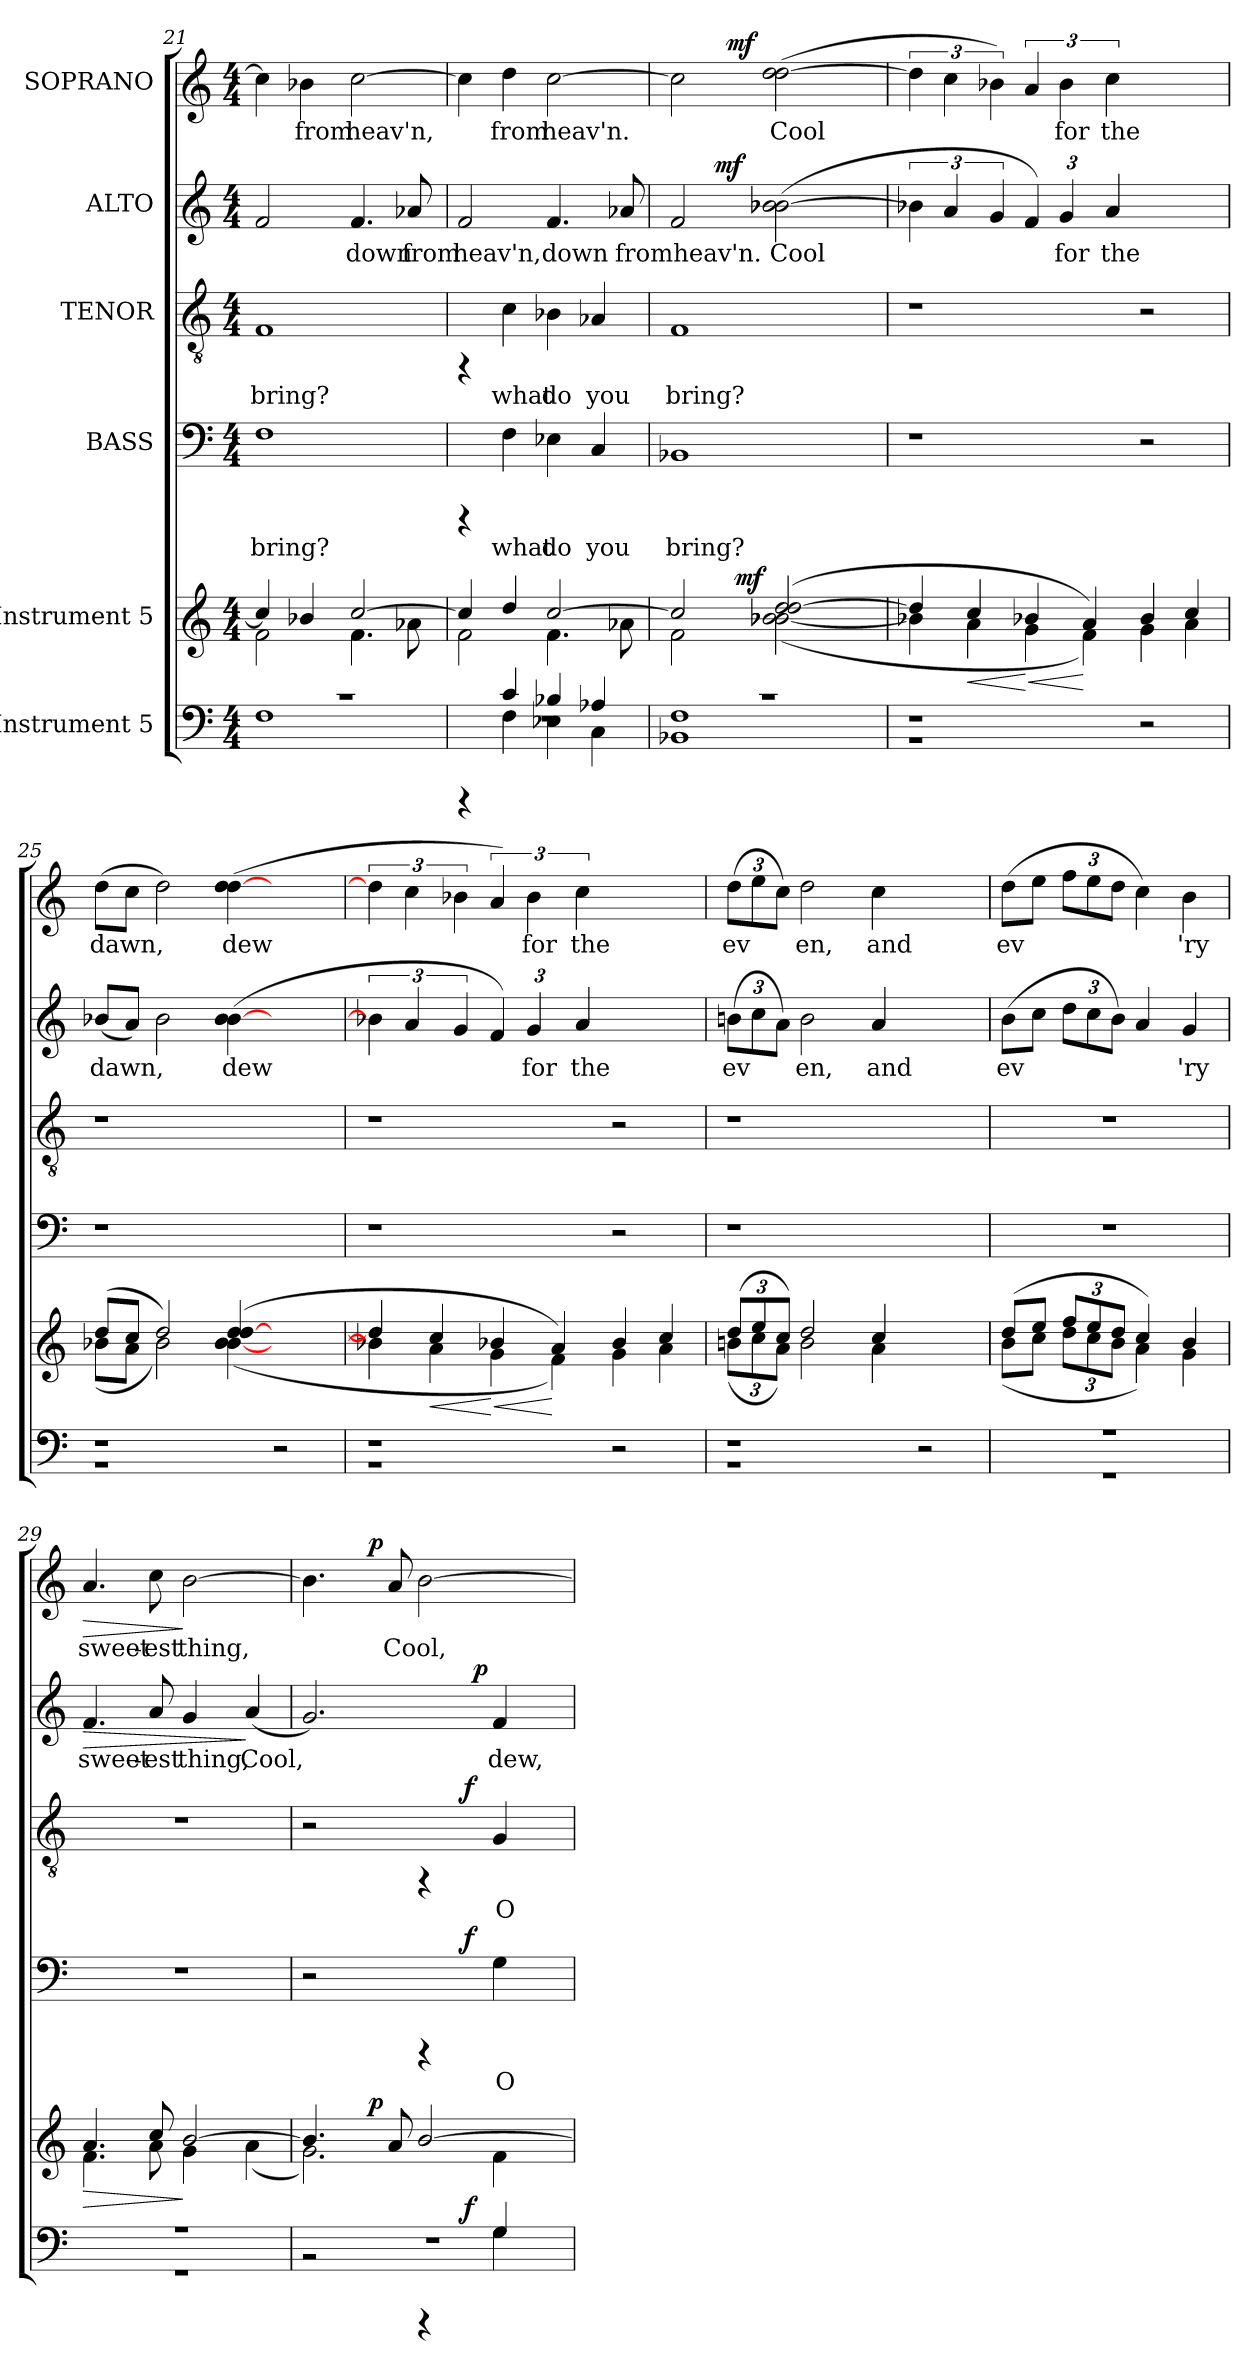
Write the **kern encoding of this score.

**kern	**dynam	**kern	**dynam	**kern	**text	**dynam	**kern	**text	**dynam	**kern	**text	**dynam	**kern	**text	**dynam
*part6	*part6	*part5	*part5	*part4	*part4	*part4	*part3	*part3	*part3	*part2	*part2	*part2	*part1	*part1	*part1
*staff6	*staff6	*staff5	*staff5	*staff4	*staff4	*staff4	*staff3	*staff3	*staff3	*staff2	*staff2	*staff2	*staff1	*staff1	*staff1
*I"Instrument 5	*	*I"Instrument 5	*	*I"BASS	*	*	*I"TENOR	*	*	*I"ALTO	*	*	*I"SOPRANO	*	*
*clefF4	*	*clefG2	*	*clefF4	*	*	*clefGv2	*	*	*clefG2	*	*	*clefG2	*	*
*k[]	*	*k[]	*	*k[]	*	*	*k[]	*	*	*k[]	*	*	*k[]	*	*
*C:	*	*C:	*	*C:	*	*	*C:	*	*	*C:	*	*	*C:	*	*
*M4/4	*	*M4/4	*	*M4/4	*	*	*M4/4	*	*	*M4/4	*	*	*M4/4	*	*
=21	=21	=21	=21	=21	=21	=21	=21	=21	=21	=21	=21	=21	=21	=21	=21
*^	*	*^	*	*	*	*	*	*	*	*	*	*	*	*	*
!	!	!	!	!	!	!	!LO:LY:b:cj	!	!	!LO:LY:b:cj	!	!	!LO:LY:b:cj	!	!	!LO:LY:b:cj	!
1r	1F	.	4cc/]	2f\	.	1F	bring?	.	1F	bring?	.	2f/	.	.	4cc\]	.	.
!	!	!	!	!	!	!	!	!	!	!	!	!	!	!	!	!LO:LY:b:cj	!
.	.	.	4b-X/	.	.	.	.	.	.	.	.	.	.	.	4b-X\	from	.
!	!	!	!	!	!	!	!	!	!	!	!	!	!LO:LY:b:cj	!	!	!LO:LY:b:cj	!
.	.	.	[>2cc/	4.f\	.	.	.	.	.	.	.	4.f/	down	.	[>2cc\	heav'n,	.
!	!	!	!	!	!	!	!	!	!	!	!	!	!LO:LY:b:cj	!	!	!	!
.	.	.	.	8a-X\	.	.	.	.	.	.	.	8a-X/	from	.	.	.	.
!!LO:PB:g=z
=22	=22	=22	=22	=22	=22	=22	=22	=22	=22	=22	=22	=22	=22	=22	=22	=22	=22
*	*^	*	*	*	*	*	*	*	*	*	*	*	*	*	*	*	*
!	!	!	!	!	!	!	!	!	!	!	!	!	!	!LO:LY:b:cj	!	!	!LO:LY:b:cj	!
1r	4rCCC	4ryy	.	4cc/]	2f\	.	4rCCC	.	.	4rFF	.	.	2f/	heav'n,	.	4cc\]	.	.
!	!	!	!	!	!	!	!	!LO:LY:b:cj	!	!	!LO:LY:b:cj	!	!	!	!	!	!LO:LY:b:cj	!
.	4c/	4F\	.	4dd/	.	.	4F\	what	.	4c\	what	.	.	.	.	4dd\	from	.
!	!	!	!	!	!	!	!	!LO:LY:b:cj	!	!	!LO:LY:b:cj	!	!	!LO:LY:b:cj	!	!	!LO:LY:b:cj	!
.	4B-X/	4E-X\	.	[>2cc/	4.f\	.	4E-X\	do	.	4B-X\	do	.	4.f/	down	.	[>2cc\	heav'n.	.
!	!	!	!	!	!	!	!	!LO:LY:b:cj	!	!	!LO:LY:b:cj	!	!	!	!	!	!	!
.	4A-X/	4C\	.	.	.	.	4C/	you	.	4A-X/	you	.	.	.	.	.	.	.
!	!	!	!	!	!	!	!	!	!	!	!	!	!	!LO:LY:b:cj	!	!	!	!
.	.	.	.	.	8a-X\	.	.	.	.	.	.	.	8a-X/	fromheav'n.	.	.	.	.
*	*v	*v	*	*	*	*	*	*	*	*	*	*	*	*	*	*	*	*
=23	=23	=23	=23	=23	=23	=23	=23	=23	=23	=23	=23	=23	=23	=23	=23	=23	=23
!	!	!	!	!	!	!	!LO:LY:b:cj	!	!	!LO:LY:b:cj	!	!	!LO:LY:b:cj	!	!	!LO:LY:b:cj	!
*	*	*	*	*^	*	*	*	*	*	*	*	*^	*	*	*^	*	*
1r	1F 1BB-X	.	2cc/]	2f\	4ryy	.	1BB-X	bring?	.	1F	bring?	.	2f/	4ryy	.	.	2cc\]	4ryy	.	.
!	!	!	!	!	!	!	!	!	!	!	!	!	!	!	!	!LO:DY:a	!	!	!	!
.	.	.	.	.	32.ryy	.	.	.	.	.	.	.	.	2.ryy	.	mf	.	32ryy	.	.
!	!	!	!	!	!	!	!	!	!	!	!	!	!	!	!	!	!	!	!	!LO:DY:a
.	.	.	.	.	.	.	.	.	.	.	.	.	.	.	.	.	.	2ryy	.	mf
!	!	!	!	!	!	!LO:DY:a	!	!	!	!	!	!	!	!	!	!	!	!	!	!
.	.	.	.	.	2ryy	mf	.	.	.	.	.	.	.	.	.	.	.	.	.	.
!	!	!	!	!	!	!	!	!	!	!	!	!	!	!	!LO:LY:b:cj	!	!	!	!LO:LY:b:cj	!
.	.	.	(>2dd/ [>2dd/	(<2b-X\ [<2b-X\	.	.	.	.	.	.	.	.	(>2b-X\ [>2b-X\	.	Cool	.	(>2dd\ [>2dd\	.	Cool	.
.	.	.	.	.	.	.	.	.	.	.	.	.	.	.	.	.	.	8..ryy	.	.
.	.	.	.	.	8ryy	.	.	.	.	.	.	.	.	.	.	.	.	.	.	.
.	.	.	.	.	16ryy	.	.	.	.	.	.	.	.	.	.	.	.	.	.	.
.	.	.	.	.	64ryy	.	.	.	.	.	.	.	.	.	.	.	.	.	.	.
=24	=24	=24	=24	=24	=24	=24	=24	=24	=24	=24	=24	=24	=24	=24	=24	=24	=24	=24	=24	=24
!	!	!	!	!	!	!	!	!	!	!	!	!	!	!	!LO:LY:b:cj	!	!	!	!LO:LY:b:cj	!
*	*	*	*	*	*	*	*	*	*	*	*	*	*v	*v	*	*	*	*	*	*
*	*	*	*	*v	*v	*	*	*	*	*	*	*	*	*	*	*v	*v	*	*
1r	1r	.	4dd/]	4b-X\]	.	1r	.	.	1r	.	.	6b-X\]	.	.	6dd\]	.	.
*	*	*	*	*	*	*	*	*	*	*	*	*Xbrackettup	*	*	*	*	*
!	!	!	!	!	!	!	!	!	!	!	!	!	!LO:LY:b:cj	!	!	!LO:LY:b:cj	!
.	.	.	.	.	.	.	.	.	.	.	.	6a/	.	.	6cc\	.	.
!	!	!	!	!	!LO:HP:b	!	!	!	!	!	!	!	!	!	!	!	!
.	.	.	4cc>/	4a<\	<	.	.	.	.	.	.	.	.	.	.	.	.
!	!	!	!	!	!	!	!	!	!	!	!	!	!LO:LY:b:cj	!	!	!LO:LY:b:cj	!
.	.	.	.	.	.	.	.	.	.	.	.	6g/	.	.	6b-X\)	.	.
!	!	!	!	!	!LO:HP:b	!	!	!	!	!	!	!	!LO:LY:b:cj	!	!	!LO:LY:b:cj	!
.	.	.	4b-X/	4g\	< [	.	.	.	.	.	.	6f/)	.	.	6a/	.	.
!	!	!	!	!	!	!	!	!	!	!	!	!	!LO:LY:b:cj	!	!	!	!
*	*	*	*	*	*	*	*	*	*	*	*	*	*	*	*Xbrackettup	*	*
!	!	!	!	!	!	!	!	!	!	!	!	!	!	!	!	!LO:LY:b:cj	!
.	.	.	.	.	.	.	.	.	.	.	.	6g/	for	.	6b-\	for	.
.	.	.	4a/)	4f\)	.	.	.	.	.	.	.	.	.	.	.	.	.
!	!	!	!	!	!	!	!	!	!	!	!	!	!LO:LY:b:cj	!	!	!LO:LY:b:cj	!
.	.	.	.	.	.	.	.	.	.	.	.	6a/	the	.	6cc\	the	.
2r	2ryy	.	4b->/	4g<\	[	2r	.	.	2r	.	.	2ryy	.	.	2ryy	.	.
.	.	.	4cc/	4a\	.	.	.	.	.	.	.	.	.	.	.	.	.
=25	=25	=25	=25	=25	=25	=25	=25	=25	=25	=25	=25	=25	=25	=25	=25	=25	=25
!	!	!	!	!	!	!	!	!	!	!	!	!	!LO:LY:b:cj	!	!	!LO:LY:b:cj	!
1r	1r	.	(>8dd/L	(<8b-X\L	.	1r	.	.	1r	.	.	(>8b-X/L	dawn,	.	(>8dd\L	dawn,	.
!	!	!	!	!	!	!	!	!	!	!	!	!	!LO:LY:b:cj	!	!	!LO:LY:b:cj	!
.	.	.	8cc/J	8a\J	.	.	.	.	.	.	.	8a/J)	.	.	8cc\J	.	.
!	!	!	!	!	!	!	!	!	!	!	!	!	!LO:LY:b:cj	!	!	!LO:LY:b:cj	!
.	.	.	2dd/)	2b-\)	.	.	.	.	.	.	.	2b-\	.	.	2dd\)	.	.
!	!	!	!	!	!	!	!	!	!	!	!	!	!LO:LY:b:cj	!	!	!LO:LY:b:cj	!
.	.	.	(>4dd/ [>4dd/	(<4b-\ [<4b-\	.	.	.	.	.	.	.	(>4b-\ [>4b-\	dew	.	(>4dd\ [>4dd\	dew	.
2ryy	2r	.	2ryy	2ryy	.	2ryy	.	.	2ryy	.	.	2ryy	.	.	2ryy	.	.
=26	=26	=26	=26	=26	=26	=26	=26	=26	=26	=26	=26	=26	=26	=26	=26	=26	=26
*	*	*	*	*	*	*	*	*	*	*	*	*brackettup	*	*	*	*	*
!	!	!	!	!	!	!	!	!	!	!	!	!	!LO:LY:b:cj	!	!	!	!
*	*	*	*	*	*	*	*	*	*	*	*	*	*	*	*brackettup	*	*
!	!	!	!	!	!	!	!	!	!	!	!	!	!	!	!	!LO:LY:b:cj	!
1r	1r	.	4dd/]	4b-X\]	.	1r	.	.	1r	.	.	6b-X\]	.	.	6dd\]	.	.
*	*	*	*	*	*	*	*	*	*	*	*	*Xbrackettup	*	*	*	*	*
!	!	!	!	!	!	!	!	!	!	!	!	!	!LO:LY:b:cj	!	!	!LO:LY:b:cj	!
.	.	.	.	.	.	.	.	.	.	.	.	6a/	.	.	6cc\	.	.
!	!	!	!	!	!LO:HP:b	!	!	!	!	!	!	!	!	!	!	!	!
.	.	.	4cc>/	4a<\	<	.	.	.	.	.	.	.	.	.	.	.	.
!	!	!	!	!	!	!	!	!	!	!	!	!	!LO:LY:b:cj	!	!	!LO:LY:b:cj	!
.	.	.	.	.	.	.	.	.	.	.	.	6g/	.	.	6b-X\	.	.
!	!	!	!	!	!LO:HP:b	!	!	!	!	!	!	!	!LO:LY:b:cj	!	!	!LO:LY:b:cj	!
.	.	.	4b-X/	4g\	< [	.	.	.	.	.	.	6f/)	.	.	6a/)	.	.
!	!	!	!	!	!	!	!	!	!	!	!	!	!LO:LY:b:cj	!	!	!LO:LY:b:cj	!
.	.	.	.	.	.	.	.	.	.	.	.	6g/	for	.	6b-\	for	.
.	.	.	4a/)	4f\)	.	.	.	.	.	.	.	.	.	.	.	.	.
!	!	!	!	!	!	!	!	!	!	!	!	!	!LO:LY:b:cj	!	!	!LO:LY:b:cj	!
.	.	.	.	.	.	.	.	.	.	.	.	6a/	the	.	6cc\	the	.
2r	2ryy	.	4b->/	4g<\	[	2r	.	.	2r	.	.	2ryy	.	.	2ryy	.	.
.	.	.	4cc/	4a\	.	.	.	.	.	.	.	.	.	.	.	.	.
=27	=27	=27	=27	=27	=27	=27	=27	=27	=27	=27	=27	=27	=27	=27	=27	=27	=27
*	*	*	*Xbrackettup	*	*	*	*	*	*	*	*	*brackettup	*	*	*	*	*
!	!	!	!	!	!	!	!	!	!	!	!	!	!LO:LY:b:cj	!	!	!LO:LY:b:cj	!
1r	1r	.	(>12dd/L	(<12bn\L	.	1r	.	.	1r	.	.	(>12bn\L	ev-	.	(>12dd\L	ev-	.
!	!	!	!	!	!	!	!	!	!	!	!	!	!LO:LY:b:cj	!	!	!LO:LY:b:cj	!
.	.	.	12ee/	12cc\	.	.	.	.	.	.	.	12cc\	--	.	12ee\	--	.
!	!	!	!	!	!	!	!	!	!	!	!	!	!LO:LY:b:cj	!	!	!LO:LY:b:cj	!
.	.	.	12cc/J)	12a\J)	.	.	.	.	.	.	.	12a\J)	--	.	12cc\J)	--	.
!	!	!	!	!	!	!	!	!	!	!	!	!	!LO:LY:b:cj	!	!	!LO:LY:b:cj	!
.	.	.	2dd/	2b\	.	.	.	.	.	.	.	2b\	-en,	.	2dd\	-en,	.
!	!	!	!	!	!	!	!	!	!	!	!	!	!LO:LY:b:cj	!	!	!LO:LY:b:cj	!
.	.	.	4cc/	4a\	.	.	.	.	.	.	.	4a/	and	.	4cc\	and	.
2ryy	2r	.	2ryy	2ryy	.	2ryy	.	.	2ryy	.	.	2ryy	.	.	2ryy	.	.
!!LO:LB:g=z
=28	=28	=28	=28	=28	=28	=28	=28	=28	=28	=28	=28	=28	=28	=28	=28	=28	=28
!	!	!	!	!	!	!	!	!	!	!	!	!	!LO:LY:b:cj	!	!	!LO:LY:b:cj	!
1r	1r	.	(>8dd/L	(<8b\L	.	1r	.	.	1r	.	.	(>8b\L	ev-	.	(>8dd\L	ev-	.
!	!	!	!	!	!	!	!	!	!	!	!	!	!LO:LY:b:cj	!	!	!LO:LY:b:cj	!
.	.	.	8ee/J	8cc\J	.	.	.	.	.	.	.	8cc\J	--	.	8ee\J	--	.
!	!	!	!	!	!	!	!	!	!	!	!	!	!LO:LY:b:cj	!	!	!LO:LY:b:cj	!
.	.	.	12ff/L	12dd\L	.	.	.	.	.	.	.	12dd\L	--	.	12ff\L	--	.
!	!	!	!	!	!	!	!	!	!	!	!	!	!LO:LY:b:cj	!	!	!LO:LY:b:cj	!
.	.	.	12ee/	12cc\	.	.	.	.	.	.	.	12cc\	--	.	12ee\	--	.
!	!	!	!	!	!	!	!	!	!	!	!	!	!LO:LY:b:cj	!	!	!LO:LY:b:cj	!
.	.	.	12dd/J	12b\J	.	.	.	.	.	.	.	12b\J)	--	.	12dd\J	--	.
!	!	!	!	!	!	!	!	!	!	!	!	!	!LO:LY:b:cj	!	!	!LO:LY:b:cj	!
.	.	.	4cc/)	4a\)	.	.	.	.	.	.	.	4a/	--	.	4cc\)	--	.
!	!	!	!	!	!	!	!	!	!	!	!	!	!LO:LY:b:cj	!	!	!LO:LY:b:cj	!
.	.	.	4b/	4g\	.	.	.	.	.	.	.	4g/	-'ry	.	4b\	-'ry	.
=29	=29	=29	=29	=29	=29	=29	=29	=29	=29	=29	=29	=29	=29	=29	=29	=29	=29
!	!	!	!	!	!LO:HP:b	!	!	!	!	!	!	!	!LO:LY:b:cj	!LO:HP:b	!	!LO:LY:b:cj	!LO:HP:b
1r	1r	.	4.a/	4.f\	>	1r	.	.	1r	.	.	4.f/	sweet-	>	4.a/	sweet-	>
!	!	!	!	!	!	!	!	!	!	!	!	!	!LO:LY:b:cj	!	!	!LO:LY:b:cj	!
.	.	.	8cc/	8a\	.	.	.	.	.	.	.	8a/	-est	.	8cc\	-est	.
!	!	!	!	!	!	!	!	!	!	!	!	!	!LO:LY:b:cj	!	!	!LO:LY:b:cj	!
.	.	.	[>2b/	4g\	]	.	.	.	.	.	.	4g/	thing,	.	[>2b\	thing,	]
!	!	!	!	!	!	!	!	!	!	!	!	!	!LO:LY:b:cj	!	!	!	!
.	.	.	.	(<4a\	.	.	.	.	.	.	.	(<4a/	Cool,	]	.	.	.
=30	=30	=30	=30	=30	=30	=30	=30	=30	=30	=30	=30	=30	=30	=30	=30	=30	=30
*	*^	*	*	*	*	*	*	*	*	*	*	*	*	*	*	*	*
!	!	!	!	!	!	!	!	!	!	!	!	!	!	!LO:LY:b:cj	!	!	!LO:LY:b:cj	!
*	*	*^	*	*	*^	*	*^	*	*	*^	*	*	*^	*	*	*^	*	*
1r	2r	2.ryy	2ryy	.	4.b/]	2.g\)	4ryy	.	2r	2ryy	.	.	2r	2ryy	.	.	2.g/)	2ryy	.	.	4.b\]	4ryy	.	.
.	.	.	.	.	.	.	16ryy	.	.	.	.	.	.	.	.	.	.	.	.	.	.	16ryy	.	.
!	!	!	!	!	!	!	!	!LO:DY:a	!	!	!	!	!	!	!	!	!	!	!	!	!	!	!	!LO:DY:a
.	.	.	.	.	.	.	2ryy	p	.	.	.	.	.	.	.	.	.	.	.	.	.	2ryy	.	p
!	!	!	!	!	!	!	!	!	!	!	!	!	!	!	!	!	!	!	!	!	!	!	!LO:LY:b:cj	!
.	.	.	.	.	8a/	.	.	.	.	.	.	.	.	.	.	.	.	.	.	.	8a/	.	Cool,	.
!	!	!	!	!	!	!	!	!	!	!	!	!	!	!	!	!	!	!	!	!	!	!	!LO:LY:b:cj	!
.	4rCCC	.	8ryy	.	[>2b/	.	.	.	4rCCC	8ryy	.	.	4rFF	8ryy	.	.	.	8.ryy	.	.	[>2b\	.	.	.
.	.	.	32.ryy	.	.	.	.	.	.	32.ryy	.	.	.	32.ryy	.	.	.	.	.	.	.	.	.	.
!	!	!	!	!LO:DY:a	!	!	!	!	!	!	!	!LO:DY:a	!	!	!	!LO:DY:a	!	!	!	!	!	!	!	!
.	.	.	4ryy	f	.	.	.	.	.	4ryy	.	f	.	4ryy	.	f	.	.	.	.	.	.	.	.
!	!	!	!	!	!	!	!	!	!	!	!	!	!	!	!	!	!	!	!	!LO:DY:a	!	!	!	!
.	.	.	.	.	.	.	.	.	.	.	.	.	.	.	.	.	.	4ryy	.	p	.	.	.	.
!	!	!	!	!	!	!	!	!	!	!	!LO:LY:b:cj	!	!	!	!LO:LY:b:cj	!	!	!	!LO:LY:b:cj	!	!	!	!	!
.	4G/	4G\	.	.	.	4f\	.	.	4G\	.	O	.	4G/	.	O	.	4f/	.	dew,	.	.	.	.	.
.	.	.	.	.	.	.	8.ryy	.	.	.	.	.	.	.	.	.	.	.	.	.	.	8.ryy	.	.
.	.	.	16ryy	.	.	.	.	.	.	16ryy	.	.	.	16ryy	.	.	.	.	.	.	.	.	.	.
.	.	.	.	.	.	.	.	.	.	.	.	.	.	.	.	.	.	16ryy	.	.	.	.	.	.
.	.	.	64ryy	.	.	.	.	.	.	64ryy	.	.	.	64ryy	.	.	.	.	.	.	.	.	.	.
*v	*v	*v	*v	*	*	*	*	*	*v	*v	*	*	*v	*v	*	*	*v	*v	*	*	*v	*v	*	*
*	*	*v	*v	*v	*	*	*	*	*	*	*	*	*	*	*	*	*
=	=	=	=	=	=	=	=	=	=	=	=	=	=	=	=
*-	*-	*-	*-	*-	*-	*-	*-	*-	*-	*-	*-	*-	*-	*-	*-
